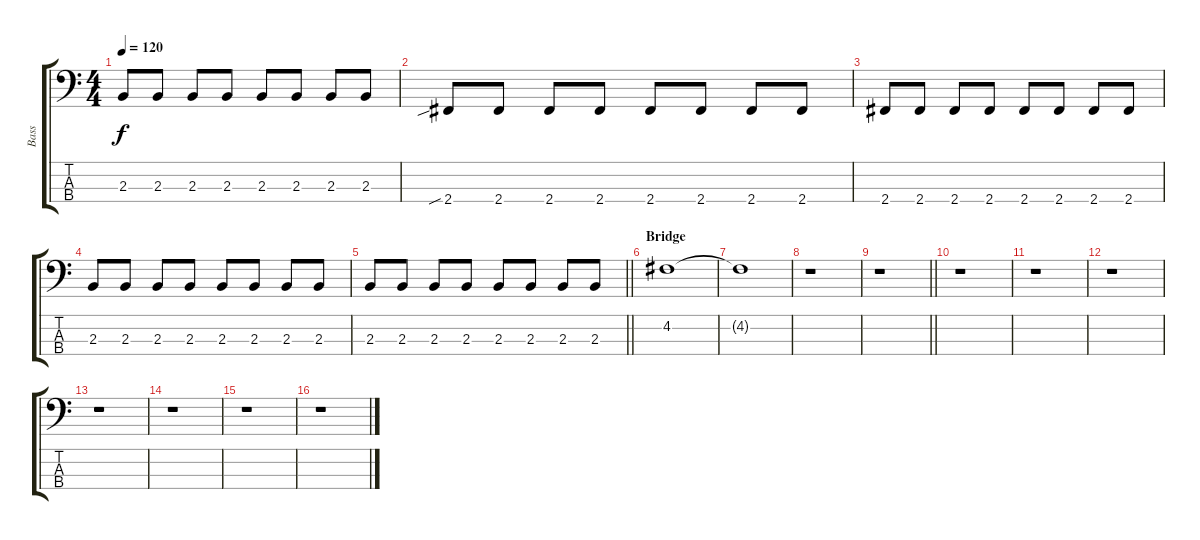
\track ("Bass" "Bass") {instrument electricbassfinger}
\staff {score tabs}
\tuning (G2 D2 A1 E1) {hide}
\ts (4 4)
\tempo 120
\clef f4
\ks c
2.3.8{dy f} 2.3.8 2.3.8 2.3.8 2.3.8 2.3.8 2.3.8 2.3.8 |
2.4{sib}.8 2.4.8 2.4.8 2.4.8 2.4.8 2.4.8 2.4.8 2.4.8 |
2.4.8 2.4.8 2.4.8 2.4.8 2.4.8 2.4.8 2.4.8 2.4.8 |
2.3.8 2.3.8 2.3.8 2.3.8 2.3.8 2.3.8 2.3.8 2.3.8 |
\barLineRight lightlight
2.3.8 2.3.8 2.3.8 2.3.8 2.3.8 2.3.8 2.3.8 2.3.8 |
\section ("" "Bridge")
4.2.1 |
4.2{t}.1 |
r.1 |
\barLineRight lightlight
r.1 |
r.1 |
r.1 |
r.1 |
r.1 |
r.1 |
r.1 |
r.1
